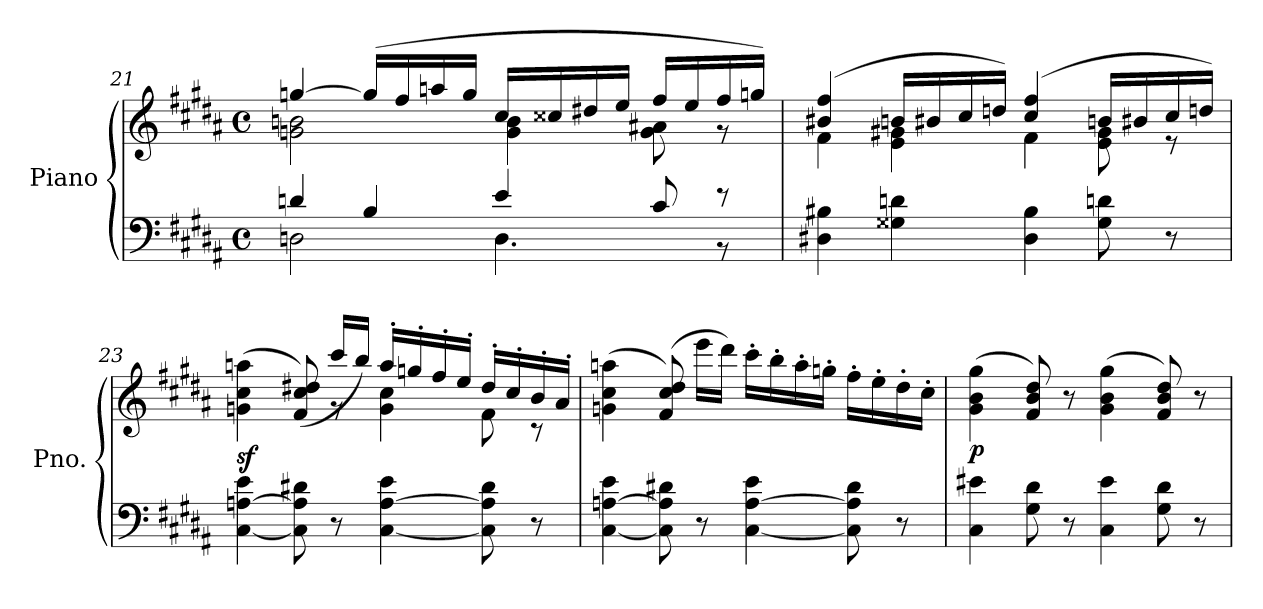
**kern	**kern	**dynam
*part1	*part1	*part1
*staff2	*staff1	*staff1/2
*I"Piano	*	*
*I'Pno.	*	*
*clefF4	*clefG2	*
*k[f#c#g#d#a#]	*k[f#c#g#d#a#]	*
*M4/4	*M4/4	*
*met(c)	*met(c)	*
=21	=21	=21
*^	*^	*
4dn/	2Dn\	[4ggn/	2gn\ 2bn\	.
4B/	.	(>16gg/LL]	.	.
.	.	16ff#/	.	.
.	.	16aan/	.	.
.	.	16gg/JJ	.	.
4e/	4.D\	16cc#/LL	4g\ 4b\	.
.	.	16cc##X/	.	.
.	.	16dd#X/	.	.
.	.	16ee/JJ	.	.
8c#/	.	16ff#/LL	8g\ 8a#X\	.
.	.	16ee/	.	.
8r	8r	16ff#/	8r	.
.	.	16ggn/JJ)	.	.
*v	*v	*	*	*
!!LO:LB:g=z	!!
=22	=22	=22	=22
4D#X\ 4B#X\	(>4b#X/ 4ff#/	4f#\	.
4G##X\ 4dn\	16bn/LL	4e\ 4g#X\	.
.	16b#X/	.	.
.	16cc#/	.	.
.	16ddn/JJ)	.	.
4D#\ 4B#\	(>4cc#/ 4ff#/	4f#\	.
8G##\ 8dn\	16bn/LL	8e\ 8g#\	.
.	16b#X/	.	.
8r	16cc#/	8r	.
.	16ddn/JJ)	.	.
=23	=23	=23	=23
!	!	!	!LO:DY:b
[4C#\ [4An\ 4e\	(>4gn\ 4cc#\ 4aan\	4.ryy	sf
8C#\] 8A\] 8d#X\	(>8f#/ 8cc#/ 8dd#X/)	.	.
8r	16ccc#/LL	8r	.
.	16bb/JJ)	.	.
[4C#\ [4A\ 4e\	16aa'/LL	4g\ 4cc#\	.
.	16ggn'/	.	.
.	16ff#'/	.	.
.	16ee'/JJ	.	.
8C#\] 8A\] 8d#\	16dd#'/LL	8f#\	.
.	16cc#'/	.	.
8r	16b'/	8r	.
.	16a#'/JJ	.	.
*	*v	*v	*
!!LO:LB:g=z
=24	=24	=24
[4C#\ [4An\ 4e\	(>4gn\ 4cc#\ 4aan\	.
8C#\] 8A\] 8d#X\	(>8f#/ 8cc#/ 8dd#/)	.
8r	16eee\LL	.
.	16ddd#\JJ)	.
[4C#\ [4A\ 4e\	16ccc#'\LL	.
.	16bb'\	.
.	16aa'\	.
.	16ggn'\JJ	.
8C#\] 8A\] 8d#\	16ff#'\LL	.
.	16ee'\	.
8r	16dd#'\	.
.	16cc#'\JJ	.
=25	=25	=25
!	!	!LO:DY:b
4C#\ 4e#X\	(>4g#\ 4b\ 4gg#\	p
8G#\ 8d#\	8f#/ 8b/ 8dd#/)	.
8r	8r	.
4C#\ 4e#\	(>4g#\ 4b\ 4gg#\	.
8G#\ 8d#\	8f#/ 8b/ 8dd#/)	.
8r	8r	.
=	=	=
*-	*-	*-
